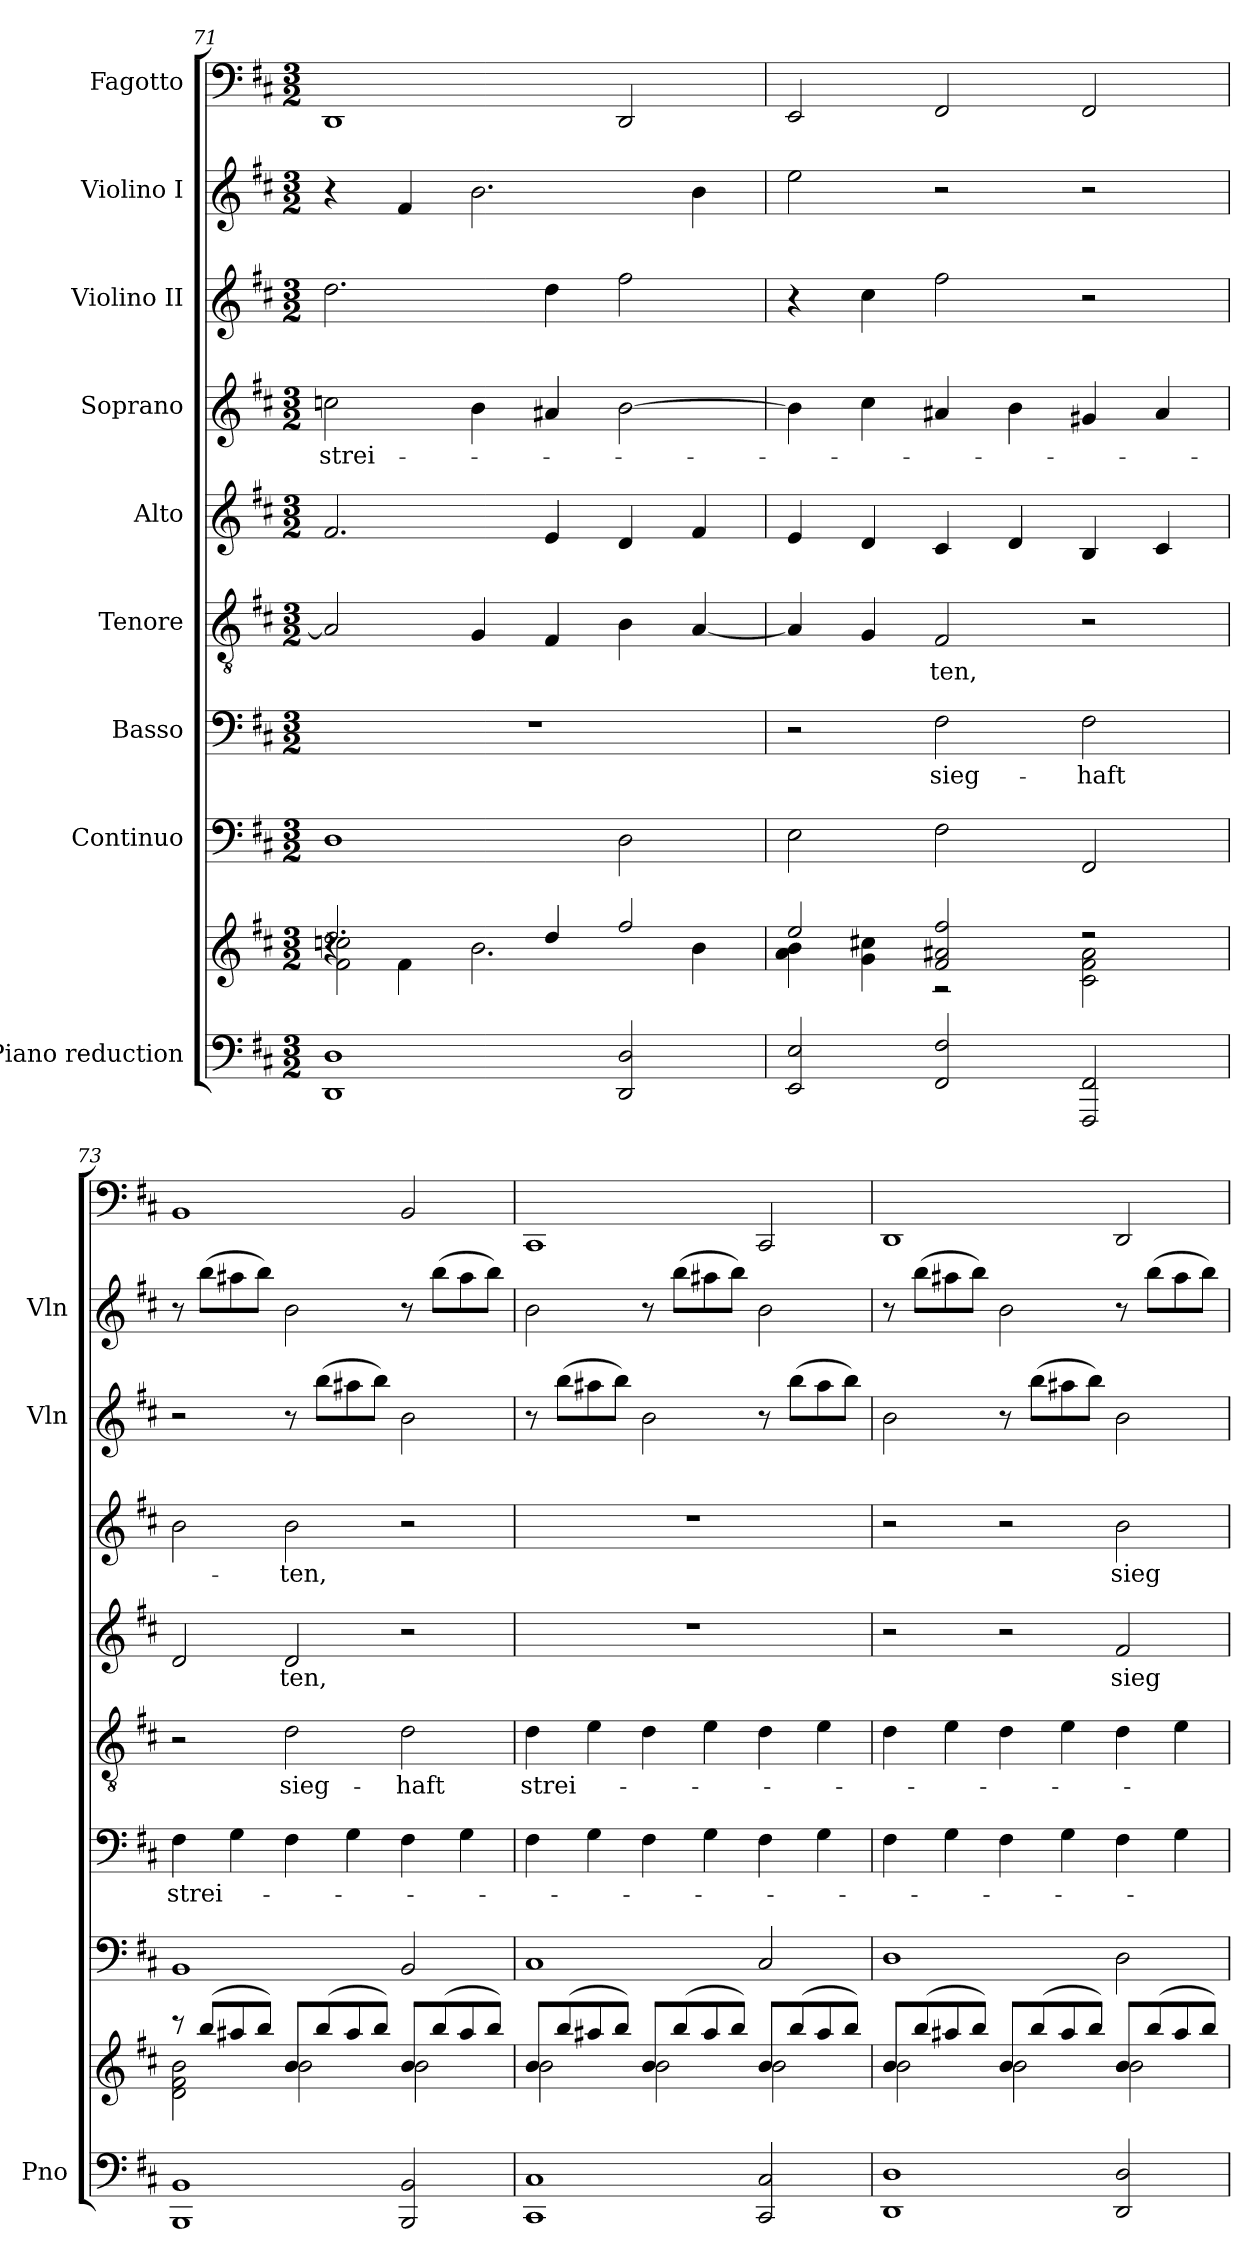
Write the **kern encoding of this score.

**kern	**kern	**kern	**kern	**text	**kern	**text	**kern	**text	**kern	**text	**kern	**kern	**kern
*part9	*part9	*part8	*part7	*part7	*part6	*part6	*part5	*part5	*part4	*part4	*part3	*part2	*part1
*staff10	*staff9	*staff8	*staff7	*staff7	*staff6	*staff6	*staff5	*staff5	*staff4	*staff4	*staff3	*staff2	*staff1
*I"Piano reduction	*	*I"Continuo	*I"Basso	*	*I"Tenore	*	*I"Alto	*	*I"Soprano	*	*I"Violino II	*I"Violino I	*I"Fagotto
*I'Pno	*	*	*	*	*	*	*	*	*	*	*I'Vln	*I'Vln	*
*clefF4	*clefG2	*clefF4	*clefF4	*	*clefGv2	*	*clefG2	*	*clefG2	*	*clefG2	*clefG2	*clefF4
*k[f#c#]	*k[f#c#]	*k[f#c#]	*k[f#c#]	*	*k[f#c#]	*	*k[f#c#]	*	*k[f#c#]	*	*k[f#c#]	*k[f#c#]	*k[f#c#]
*M3/2	*M3/2	*M3/2	*M3/2	*	*M3/2	*	*M3/2	*	*M3/2	*	*M3/2	*M3/2	*M3/2
=71	=71	=71	=71	=71	=71	=71	=71	=71	=71	=71	=71	=71	=71
*	*^	*	*	*	*	*	*	*	*	*	*	*	*
*	*	*^	*	*	*	*	*	*	*	*	*	*	*	*
!	!	!	!	!	!	!	!	!	!	!	!	!LO:LY:b	!	!	!
1DD 1D	2.dd/	4r	2f#!\ 2ccn!\	1D	1.r	.	2A/]	.	2.f#/	.	2ccn\	strei-	2.dd\	4r	1DD
.	.	4f#\	.	.	.	.	.	.	.	.	.	.	.	4f#/	.
.	.	2.b\	1ryy	.	.	.	4G/	.	.	.	4b\	.	.	2.b\	.
.	4dd/	.	.	.	.	.	4F#/	.	4e/	.	4a#X/	.	4dd\	.	.
2DD/ 2D/	2ff#/	.	.	2D\	.	.	4B\	.	4d/	.	[2b\	.	2ff#\	.	2DD/
.	.	4b\	.	.	.	.	[4A/	.	4f#/	.	.	.	.	4b\	.
*	*	*v	*v	*	*	*	*	*	*	*	*	*	*	*	*
!!LO:PB:g=z
=72	=72	=72	=72	=72	=72	=72	=72	=72	=72	=72	=72	=72	=72	=72
2EE/ 2E/	2ee/	4a!\ 4b!\	2E\	2r	.	4A/]	.	4e/	.	4b\]	.	4r	2ee\	2EE/
.	.	4g!\ 4cc#X\	.	.	.	4G/	.	4d/	.	4cc#\	.	4cc#\	.	.
!	!	!	!	!	!LO:LY:b	!	!LO:LY:b	!	!	!	!	!	!	!
2FF#/ 2F#/	2f#!/ 2a#X!/ 2ff#/	2r	2F#\	2F#\	sieg-	2F#/	-ten,	4c#/	.	4a#X/	.	2ff#\	2r	2FF#/
.	.	.	.	.	.	.	.	4d/	.	4b\	.	.	.	.
!	!	!	!	!	!LO:LY:b	!	!	!	!	!	!	!	!	!
2FFF#/ 2FF#/	2r	2c#!\ 2f#!\ 2a#!\	2FF#/	2F#\	haft	2r	.	4B/	.	4g#X/	.	2r	2r	2FF#/
.	.	.	.	.	.	.	.	4c#/	.	4a#/	.	.	.	.
=73	=73	=73	=73	=73	=73	=73	=73	=73	=73	=73	=73	=73	=73	=73
!	!	!	!	!	!LO:LY:b	!	!	!	!	!	!	!	!	!
1BBB 1BB	8r	2d!\ 2f#!\ 2b!\	1BB	4F#\	strei-	2r	.	2d/	.	2b\	.	2r	8r	1BB
.	(8bb/L	.	.	.	.	.	.	.	.	.	.	.	(8bb\L	.
.	8aa#X/	.	.	4G\	.	.	.	.	.	.	.	.	8aa#X\	.
.	8bb/J)	.	.	.	.	.	.	.	.	.	.	.	8bb\J)	.
!	!	!	!	!	!	!	!LO:LY:b	!	!LO:LY:b	!	!LO:LY:b	!	!	!
.	8b/L	2b\	.	4F#\	.	2d\	sieg-	2d/	-ten,	2b\	-ten,	8r	2b\	.
.	(8bb/	.	.	.	.	.	.	.	.	.	.	(8bb\L	.	.
.	8aa#/	.	.	4G\	.	.	.	.	.	.	.	8aa#X\	.	.
.	8bb/J)	.	.	.	.	.	.	.	.	.	.	8bb\J)	.	.
!	!	!	!	!	!	!	!LO:LY:b	!	!	!	!	!	!	!
2BBB/ 2BB/	8b/L	2b\	2BB/	4F#\	.	2d\	haft	2r	.	2r	.	2b\	8r	2BB/
.	(8bb/	.	.	.	.	.	.	.	.	.	.	.	(8bb\L	.
.	8aa#/	.	.	4G\	.	.	.	.	.	.	.	.	8aa#\	.
.	8bb/J)	.	.	.	.	.	.	.	.	.	.	.	8bb\J)	.
=74	=74	=74	=74	=74	=74	=74	=74	=74	=74	=74	=74	=74	=74	=74
!	!	!	!	!	!	!	!LO:LY:b	!	!	!	!	!	!	!
1CC# 1C#	8b/L	2b\	1C#	4F#\	.	4d\	strei-	1.r	.	1.r	.	8r	2b\	1CC#
.	(8bb/	.	.	.	.	.	.	.	.	.	.	(8bb\L	.	.
.	8aa#X/	.	.	4G\	.	4e\	.	.	.	.	.	8aa#X\	.	.
.	8bb/J)	.	.	.	.	.	.	.	.	.	.	8bb\J)	.	.
.	8b/L	2b\	.	4F#\	.	4d\	.	.	.	.	.	2b\	8r	.
.	(8bb/	.	.	.	.	.	.	.	.	.	.	.	(8bb\L	.
.	8aa#/	.	.	4G\	.	4e\	.	.	.	.	.	.	8aa#X\	.
.	8bb/J)	.	.	.	.	.	.	.	.	.	.	.	8bb\J)	.
2CC#/ 2C#/	8b/L	2b\	2C#/	4F#\	.	4d\	.	.	.	.	.	8r	2b\	2CC#/
.	(8bb/	.	.	.	.	.	.	.	.	.	.	(8bb\L	.	.
.	8aa#/	.	.	4G\	.	4e\	.	.	.	.	.	8aa#\	.	.
.	8bb/J)	.	.	.	.	.	.	.	.	.	.	8bb\J)	.	.
=75	=75	=75	=75	=75	=75	=75	=75	=75	=75	=75	=75	=75	=75	=75
1DD 1D	8b/L	2b\	1D	4F#\	.	4d\	.	2r	.	2r	.	2b\	8r	1DD
.	(8bb/	.	.	.	.	.	.	.	.	.	.	.	(8bb\L	.
.	8aa#X/	.	.	4G\	.	4e\	.	.	.	.	.	.	8aa#X\	.
.	8bb/J)	.	.	.	.	.	.	.	.	.	.	.	8bb\J)	.
.	8b/L	2b\	.	4F#\	.	4d\	.	2r	.	2r	.	8r	2b\	.
.	(8bb/	.	.	.	.	.	.	.	.	.	.	(8bb\L	.	.
.	8aa#/	.	.	4G\	.	4e\	.	.	.	.	.	8aa#X\	.	.
.	8bb/J)	.	.	.	.	.	.	.	.	.	.	8bb\J)	.	.
!	!	!	!	!	!	!	!	!	!LO:LY:b	!	!LO:LY:b	!	!	!
2DD/ 2D/	8b/L	2b\	2D\	4F#\	.	4d\	.	2f#/	sieg-	2b\	sieg-	2b\	8r	2DD/
.	(8bb/	.	.	.	.	.	.	.	.	.	.	.	(8bb\L	.
.	8aa#/	.	.	4G\	.	4e\	.	.	.	.	.	.	8aa#\	.
.	8bb/J)	.	.	.	.	.	.	.	.	.	.	.	8bb\J)	.
*	*v	*v	*	*	*	*	*	*	*	*	*	*	*	*
=	=	=	=	=	=	=	=	=	=	=	=	=	=
*-	*-	*-	*-	*-	*-	*-	*-	*-	*-	*-	*-	*-	*-
